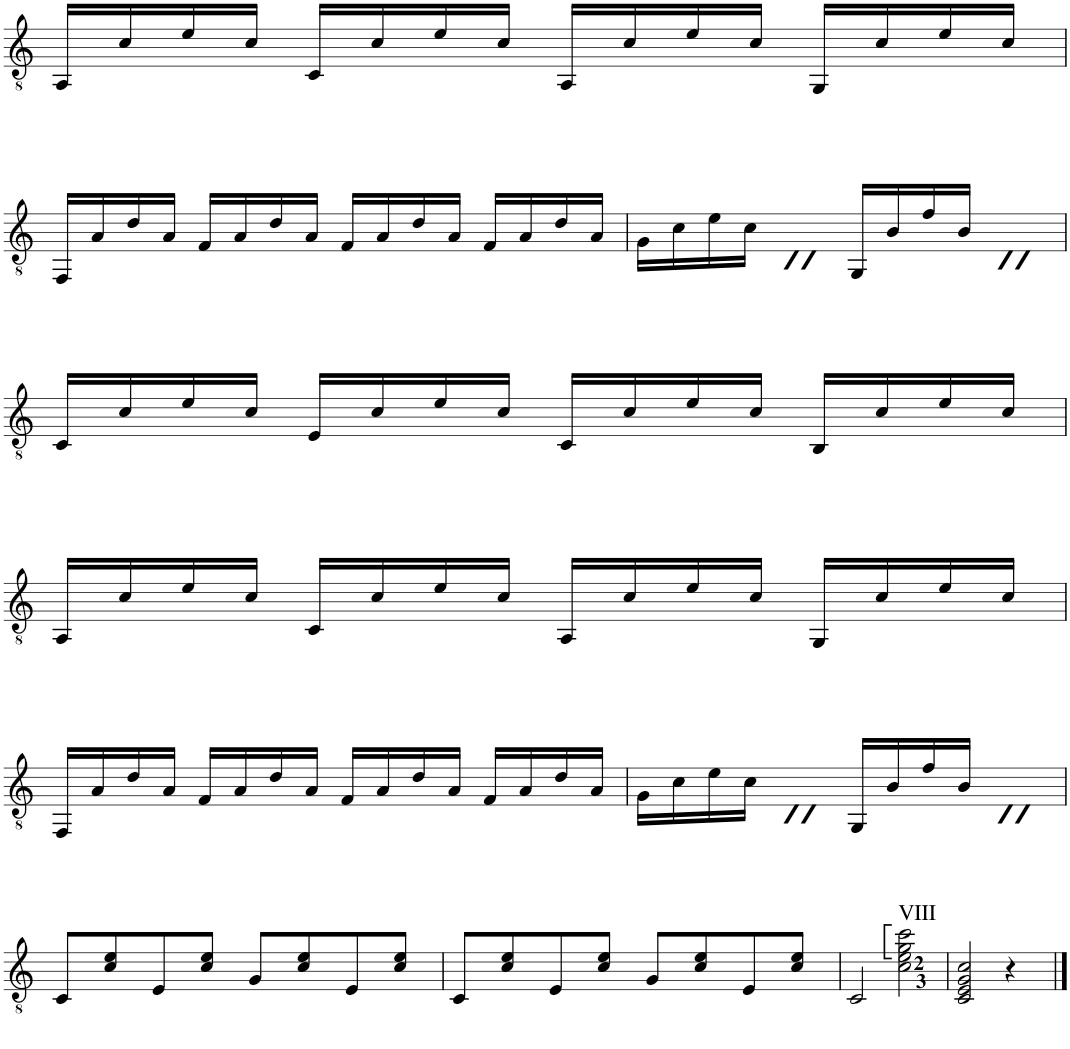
**kern
*part1
*staff1
*I"Klassische Gitarre
*I'Git.
!!LO:PB:g=z
*clefGv2
*k[]
*M4/4
=100
16AA/LL
16c/
16e/
16c/JJ
16C/LL
16c/
16e/
16c/JJ
16AA/LL
16c/
16e/
16c/JJ
16GG/LL
16c/
16e/
16c/JJ
!!LO:LB:g=z
=101
16FF/LL
16A/
16d/
16A/JJ
16F/LL
16A/
16d/
16A/JJ
16F/LL
16A/
16d/
16A/JJ
16F/LL
16A/
16d/
16A/JJ
=102
16G\LL
16c\
16e\
16c\JJ
8AL
8AJ
16GG/LL
16B/
16f/
16B/JJ
8AL
8AJ
!!LO:LB:g=z
=103
16C/LL
16c/
16e/
16c/JJ
16E/LL
16c/
16e/
16c/JJ
16C/LL
16c/
16e/
16c/JJ
16BB/LL
16c/
16e/
16c/JJ
!!LO:LB:g=z
=104
16AA/LL
16c/
16e/
16c/JJ
16C/LL
16c/
16e/
16c/JJ
16AA/LL
16c/
16e/
16c/JJ
16GG/LL
16c/
16e/
16c/JJ
!!LO:LB:g=z
=105
16FF/LL
16A/
16d/
16A/JJ
16F/LL
16A/
16d/
16A/JJ
16F/LL
16A/
16d/
16A/JJ
16F/LL
16A/
16d/
16A/JJ
=106
16G\LL
16c\
16e\
16c\JJ
8AL
8AJ
16GG/LL
16B/
16f/
16B/JJ
8AL
8AJ
!!LO:LB:g=z
=107
8C/L
8c/ 8e/
8E/
8c/ 8e/J
8G/L
8c/ 8e/
8E/
8c/ 8e/J
=108
8C/L
8c/ 8e/
8E/
8c/ 8e/J
8G/L
8c/ 8e/
8E/
8c/ 8e/J
=109
2C/
!LO:TX:a:t=VIII
2c\ 2e\ 2g\ 2cc\
=110
2C/ 2E/ 2G/ 2c/
4r
==
*-
